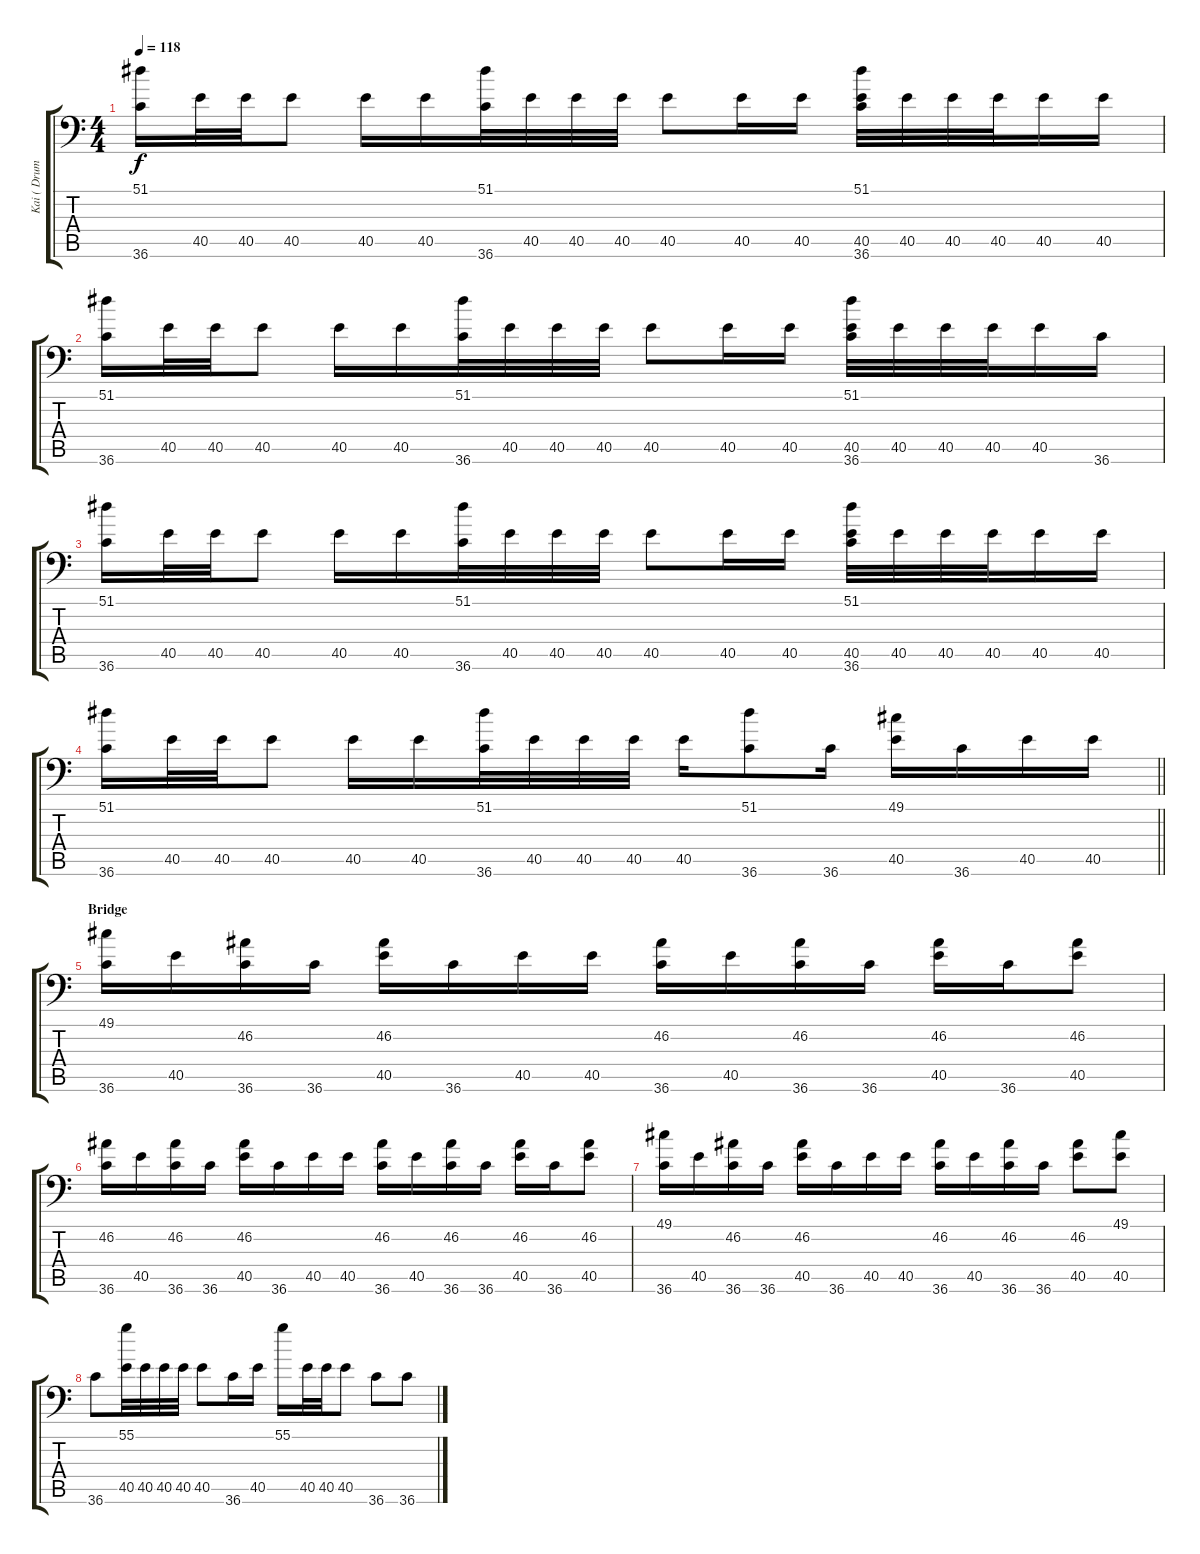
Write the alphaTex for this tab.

\track ("Kai ( Drums )" "Kai ( Drum") {instrument acousticgrandpiano}
\staff {score tabs}
\tuning (C-1 C-1 C-1 C-1 C-1 C-1) {hide}
\ts (4 4)
\tempo 118
\clef f4
\ks c
(51.1 36.6).16{dy f} 40.5.32 40.5.32 40.5.8 40.5.16 40.5.16 (51.1 36.6).32 40.5.32 40.5.32 40.5.32 40.5.8 40.5.16 40.5.16 (51.1 40.5 36.6).32 40.5.32 40.5.32 40.5.32 40.5.16 40.5.16 |
(51.1 36.6).16 40.5.32 40.5.32 40.5.8 40.5.16 40.5.16 (51.1 36.6).32 40.5.32 40.5.32 40.5.32 40.5.8 40.5.16 40.5.16 (51.1 40.5 36.6).32 40.5.32 40.5.32 40.5.32 40.5.16 36.6.16 |
(51.1 36.6).16 40.5.32 40.5.32 40.5.8 40.5.16 40.5.16 (51.1 36.6).32 40.5.32 40.5.32 40.5.32 40.5.8 40.5.16 40.5.16 (51.1 40.5 36.6).32 40.5.32 40.5.32 40.5.32 40.5.16 40.5.16 |
\barLineRight lightlight
(51.1 36.6).16 40.5.32 40.5.32 40.5.8 40.5.16 40.5.16 (51.1 36.6).32 40.5.32 40.5.32 40.5.32 40.5.16 (51.1 36.6).8 36.6.16 (49.1 40.5).16 36.6.16 40.5.16 40.5.16 |
\section ("" "Bridge")
(49.1 36.6).16 40.5.16 (46.2 36.6).16 36.6.16 (46.2 40.5).16 36.6.16 40.5.16 40.5.16 (46.2 36.6).16 40.5.16 (46.2 36.6).16 36.6.16 (46.2 40.5).16 36.6.16 (46.2 40.5).8 |
(46.2 36.6).16 40.5.16 (46.2 36.6).16 36.6.16 (46.2 40.5).16 36.6.16 40.5.16 40.5.16 (46.2 36.6).16 40.5.16 (46.2 36.6).16 36.6.16 (46.2 40.5).16 36.6.16 (46.2 40.5).8 |
(49.1 36.6).16 40.5.16 (46.2 36.6).16 36.6.16 (46.2 40.5).16 36.6.16 40.5.16 40.5.16 (46.2 36.6).16 40.5.16 (46.2 36.6).16 36.6.16 (46.2 40.5).8 (49.1 40.5).8 |
36.6.8 (55.1 40.5).32 40.5.32 40.5.32 40.5.32 40.5.8 36.6.16 40.5.16 55.1.16 40.5.32 40.5.32 40.5.8 36.6.8 36.6.8
